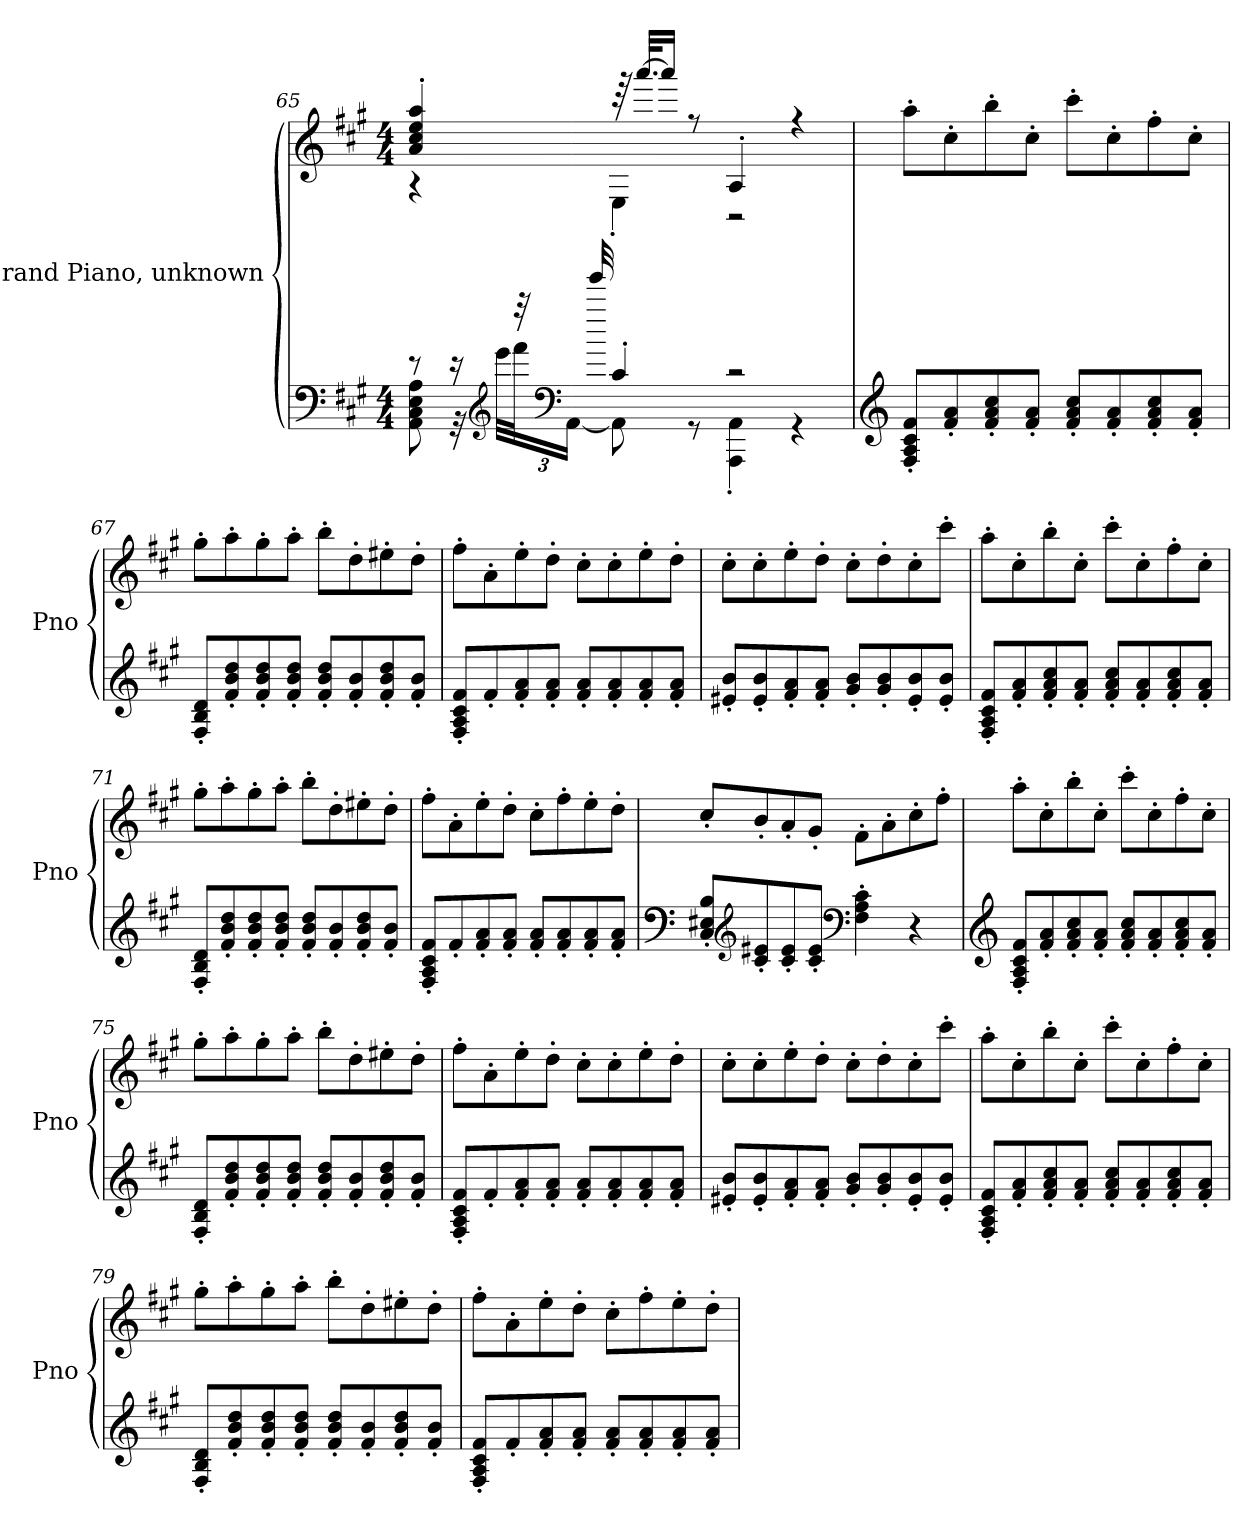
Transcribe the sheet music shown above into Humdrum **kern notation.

**kern	**kern
*part1	*part1
*staff2	*staff1
*I"Grand Piano, unknown	*
*I'Pno	*
*clefF4	*clefG2
*k[f#c#g#]	*k[f#c#g#]
*M4/4	*M4/4
=65	=65
*^	*^
8r	8AA\ 8C#\ 8E\ 8A\	4a/' 4cc#/' 4ee/' 4aa/'	4r
16r	32r	.	.
*clefG2	*	*	*
.	32eee\LLL	.	.
*	*Xbrackettup	*	*
32r	48fff#\J	.	.
*clefF4	*	*	*
.	[24AA\JJ	.	.
32ggg#/	.	.	.
4c#'/	8AA\]	64r	4E'\
.	.	[32.aaa/KLL	.
.	.	16aaa/JJ]	.
.	8r	8r	.
2r	4AAA\' 4AA\'	4A'/	2r
.	4r	4r	.
*v	*v	*	*
*	*v	*v
=66	=66
*clefG2	*
8F#/' 8A/' 8c#/' 8f#/'L	8aa'\L
8f#/' 8a/'	8cc#'\
8f#/' 8a/' 8cc#/'	8bb'\
8f#/' 8a/'J	8cc#'\J
8f#/' 8a/' 8cc#/'L	8ccc#'\L
8f#/' 8a/'	8cc#'\
8f#/' 8a/' 8cc#/'	8ff#'\
8f#/' 8a/'J	8cc#'\J
!!LO:LB:g=z
=67	=67
8F#/' 8B/' 8d/'L	8gg#'\L
8f#/' 8b/' 8dd/'	8aa'\
8f#/' 8b/' 8dd/'	8gg#'\
8f#/' 8b/' 8dd/'J	8aa'\J
8f#/' 8b/' 8dd/'L	8bb'\L
8f#/' 8b/'	8dd'\
8f#/' 8b/' 8dd/'	8ee#X'\
8f#/' 8b/'J	8dd'\J
=68	=68
8F#/' 8A/' 8c#/' 8f#/'L	8ff#'\L
8f#'/	8a'\
8f#/' 8a/'	8ee'\
8f#/' 8a/'J	8dd'\J
8f#/' 8a/'L	8cc#'\L
8f#/' 8a/'	8cc#'\
8f#/' 8a/'	8ee'\
8f#/' 8a/'J	8dd'\J
=69	=69
8e#X/' 8b/'L	8cc#'\L
8e#/' 8b/'	8cc#'\
8f#/' 8a/'	8ee'\
8f#/' 8a/'J	8dd'\J
8g#/' 8b/'L	8cc#'\L
8g#/' 8b/'	8dd'\
8e#/' 8b/'	8cc#'\
8e#/' 8b/'J	8ccc#'\J
=70	=70
8F#/' 8A/' 8c#/' 8f#/'L	8aa'\L
8f#/' 8a/'	8cc#'\
8f#/' 8a/' 8cc#/'	8bb'\
8f#/' 8a/'J	8cc#'\J
8f#/' 8a/' 8cc#/'L	8ccc#'\L
8f#/' 8a/'	8cc#'\
8f#/' 8a/' 8cc#/'	8ff#'\
8f#/' 8a/'J	8cc#'\J
=71	=71
8F#/' 8B/' 8d/'L	8gg#'\L
8f#/' 8b/' 8dd/'	8aa'\
8f#/' 8b/' 8dd/'	8gg#'\
8f#/' 8b/' 8dd/'J	8aa'\J
8f#/' 8b/' 8dd/'L	8bb'\L
8f#/' 8b/'	8dd'\
8f#/' 8b/' 8dd/'	8ee#X'\
8f#/' 8b/'J	8dd'\J
!!LO:LB:g=z
=72	=72
8F#/' 8A/' 8c#/' 8f#/'L	8ff#'\L
8f#'/	8a'\
8f#/' 8a/'	8ee'\
8f#/' 8a/'J	8dd'\J
8f#/' 8a/'L	8cc#'\L
8f#/' 8a/'	8ff#'\
8f#/' 8a/'	8ee'\
8f#/' 8a/'J	8dd'\J
=73	=73
*clefF4	*
8C#/' 8E#X/' 8B/'L	8cc#'/L
*clefG2	*
8c#/' 8e#X/'	8b'/
8c#/' 8e#/'	8a'/
8c#/' 8e#/'J	8g#'/J
*clefF4	*
4F#\' 4A\' 4c#\'	8f#'\L
.	8a'\
4r	8cc#'\
.	8ff#'\J
=74	=74
*clefG2	*
8F#/' 8A/' 8c#/' 8f#/'L	8aa'\L
8f#/' 8a/'	8cc#'\
8f#/' 8a/' 8cc#/'	8bb'\
8f#/' 8a/'J	8cc#'\J
8f#/' 8a/' 8cc#/'L	8ccc#'\L
8f#/' 8a/'	8cc#'\
8f#/' 8a/' 8cc#/'	8ff#'\
8f#/' 8a/'J	8cc#'\J
=75	=75
8F#/' 8B/' 8d/'L	8gg#'\L
8f#/' 8b/' 8dd/'	8aa'\
8f#/' 8b/' 8dd/'	8gg#'\
8f#/' 8b/' 8dd/'J	8aa'\J
8f#/' 8b/' 8dd/'L	8bb'\L
8f#/' 8b/'	8dd'\
8f#/' 8b/' 8dd/'	8ee#X'\
8f#/' 8b/'J	8dd'\J
!!LO:LB:g=z
=76	=76
8F#/' 8A/' 8c#/' 8f#/'L	8ff#'\L
8f#'/	8a'\
8f#/' 8a/'	8ee'\
8f#/' 8a/'J	8dd'\J
8f#/' 8a/'L	8cc#'\L
8f#/' 8a/'	8cc#'\
8f#/' 8a/'	8ee'\
8f#/' 8a/'J	8dd'\J
=77	=77
8e#X/' 8b/'L	8cc#'\L
8e#/' 8b/'	8cc#'\
8f#/' 8a/'	8ee'\
8f#/' 8a/'J	8dd'\J
8g#/' 8b/'L	8cc#'\L
8g#/' 8b/'	8dd'\
8e#/' 8b/'	8cc#'\
8e#/' 8b/'J	8ccc#'\J
=78	=78
8F#/' 8A/' 8c#/' 8f#/'L	8aa'\L
8f#/' 8a/'	8cc#'\
8f#/' 8a/' 8cc#/'	8bb'\
8f#/' 8a/'J	8cc#'\J
8f#/' 8a/' 8cc#/'L	8ccc#'\L
8f#/' 8a/'	8cc#'\
8f#/' 8a/' 8cc#/'	8ff#'\
8f#/' 8a/'J	8cc#'\J
=79	=79
8F#/' 8B/' 8d/'L	8gg#'\L
8f#/' 8b/' 8dd/'	8aa'\
8f#/' 8b/' 8dd/'	8gg#'\
8f#/' 8b/' 8dd/'J	8aa'\J
8f#/' 8b/' 8dd/'L	8bb'\L
8f#/' 8b/'	8dd'\
8f#/' 8b/' 8dd/'	8ee#X'\
8f#/' 8b/'J	8dd'\J
=80	=80
8F#/' 8A/' 8c#/' 8f#/'L	8ff#'\L
8f#'/	8a'\
8f#/' 8a/'	8ee'\
8f#/' 8a/'J	8dd'\J
8f#/' 8a/'L	8cc#'\L
8f#/' 8a/'	8ff#'\
8f#/' 8a/'	8ee'\
8f#/' 8a/'J	8dd'\J
=	=
*-	*-
